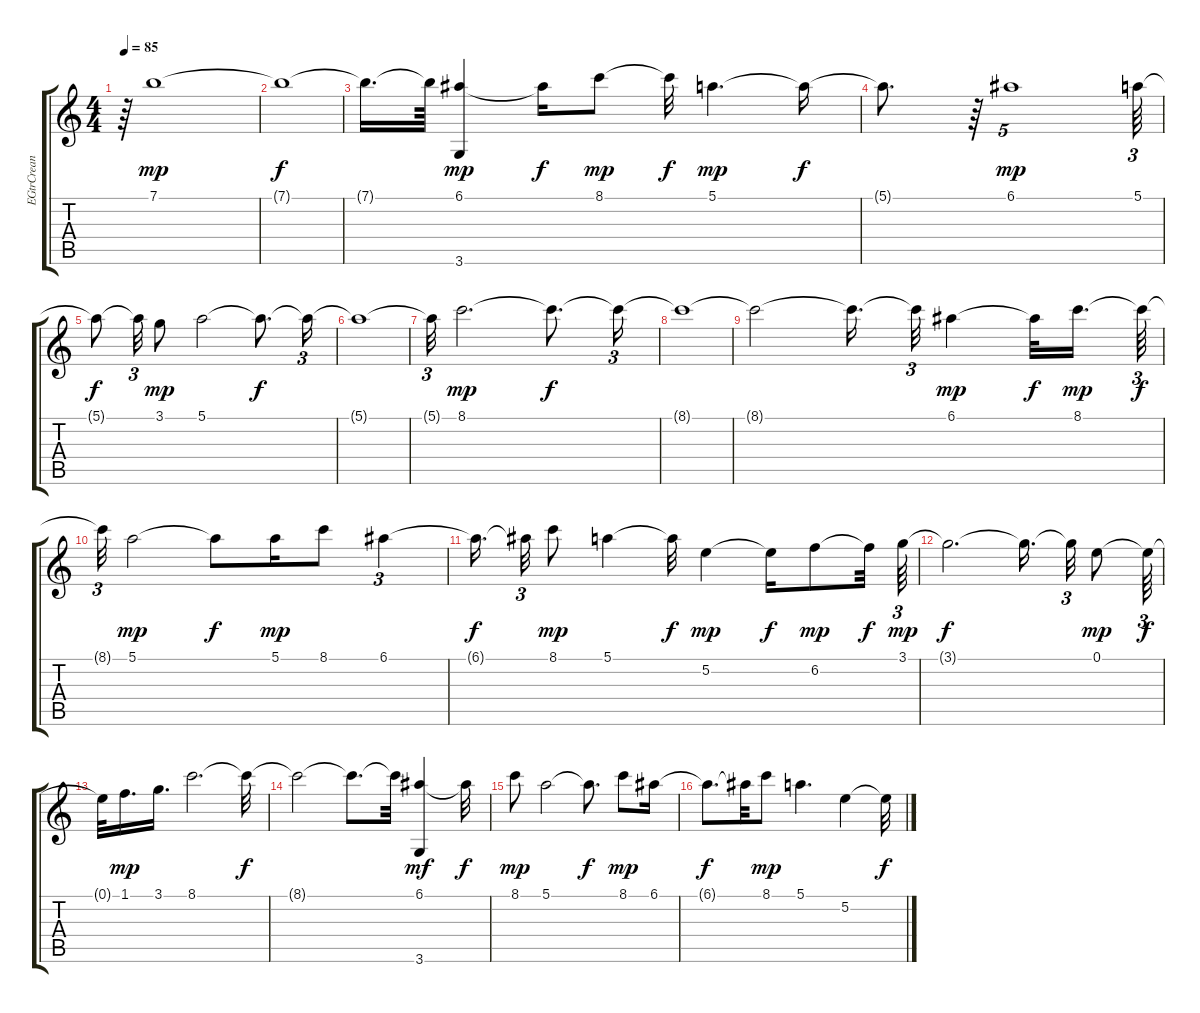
\track ("EGtrCrean" "EGtrCrean") {instrument distortionguitar}
\staff {score tabs}
\tuning (E4 B3 G3 D3 A2 E2) {hide}
\ts (4 4)
\tempo 85
\clef g2
\ks c
r.64{dy f} 7.1.1{dy mp} |
7.1{t}.1{dy f} |
7.1{t}.16{d} 7.1{t}.64 (6.1 3.6).4{dy mp volume 7 balance 8} 6.1{t}.16{dy f} 8.1.8{dy mp} 8.1{t}.32{dy f} 5.1.4{d dy mp} 5.1{t}.16{dy f} |
5.1{t}.8{d} r.64 6.1.1{tu (5 4) dy mp balance 8} 5.1.64{tu (3 2) balance 7} |
5.1{t}.8{dy f} 5.1{t}.32{tu (3 2)} 3.1.8{dy mp} 5.1.2{balance 7} 5.1{t}.8{d dy f} 5.1{t}.16{tu (3 2)} |
5.1{t}.1 |
5.1{t}.32{tu (3 2)} 8.1.2{d dy mp balance 6} 8.1{t}.8{d dy f} 8.1{t}.16{tu (3 2)} |
8.1{t}.1 |
8.1{t}.2 8.1{t}.16{d} 8.1{t}.32{tu (3 2)} 6.1.4{dy mp volume 4 balance 6} 6.1{t}.32{dy f} 8.1.16{d dy mp balance 5} 8.1{t}.64{tu (3 2) dy f} |
8.1{t}.32{tu (3 2)} 5.1.2{dy mp} 5.1{t}.8{dy f} 5.1.16{dy mp balance 5} 8.1.8{balance 5} 6.1.4{tu (3 2)} |
6.1{t}.16{d dy f} 6.1{t}.32{tu (3 2)} 8.1.8{dy mp} 5.1.4{balance 5} 5.1{t}.32{dy f} 5.2.4{dy mp} 5.2{t}.16{dy f} 6.2.8{dy mp balance 4} 6.2{t}.32{dy f} 3.1.64{tu (3 2) dy mp balance 4} |
3.1{t}.2{d dy f} 3.1{t}.16{d} 3.1{t}.32{tu (3 2)} 0.1.8{dy mp balance 4} 0.1{t}.64{tu (3 2) dy f} |
0.1{t}.32 1.1.16{d dy mp balance 4} 3.1.16{d} 8.1.2{d} 8.1{t}.32{dy f} |
8.1{t}.2 8.1{t}.8{d} 8.1{t}.32 (6.1 3.6).4{dy mf balance 3} 6.1{t}.32{dy f} |
8.1.8{dy mp balance 3} 5.1.2 5.1{t}.8{d dy f} 8.1.8{dy mp balance 2} 6.1.16 |
6.1{t}.8{d dy f} 6.1{t}.32 8.1.8{dy mp balance 2} 5.1.4{d} 5.2.4{balance 2} 5.2{t}.32{dy f}
